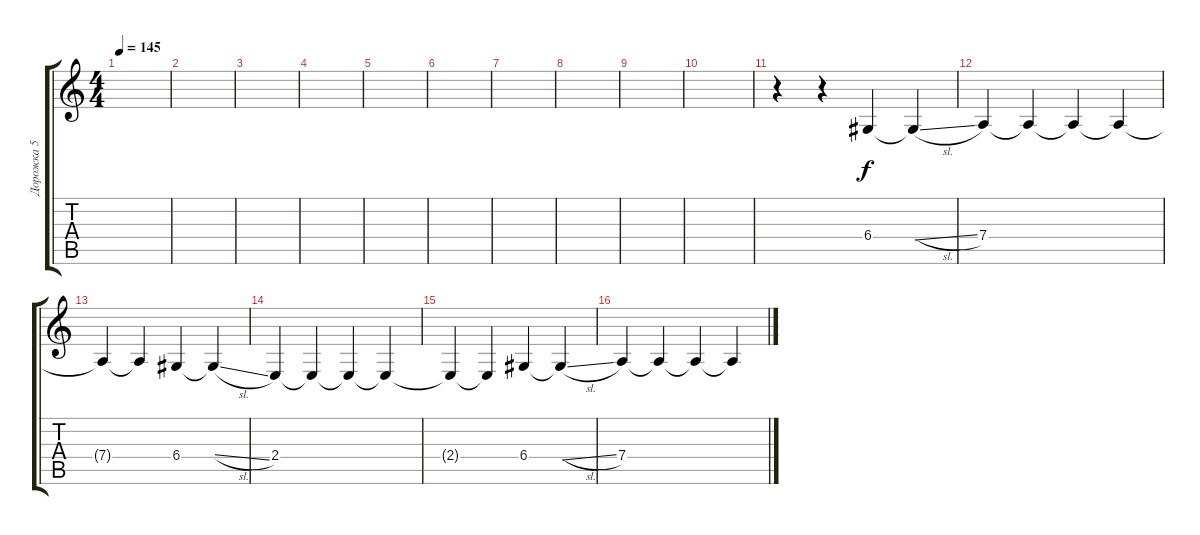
\track ("Дорожка 5" "Дорожка 5") {instrument trombone}
\staff {score tabs}
\tuning (E4 B3 G3 D3 A2 E2) {hide}
\ts (4 4)
\tempo 145
\clef g2
\ks c
|
|
|
|
|
|
|
|
|
|
r.4 r.4 6.4.4 6.4{sl t}.4 |
7.4.4 7.4{t}.4 7.4{t}.4 7.4{t}.4 |
7.4{t}.4 7.4{t}.4 6.4.4 6.4{sl t}.4 |
2.4.4 2.4{t}.4 2.4{t}.4 2.4{t}.4 |
2.4{t}.4 2.4{t}.4 6.4.4 6.4{sl t}.4 |
7.4.4 7.4{t}.4 7.4{t}.4 7.4{t}.4
